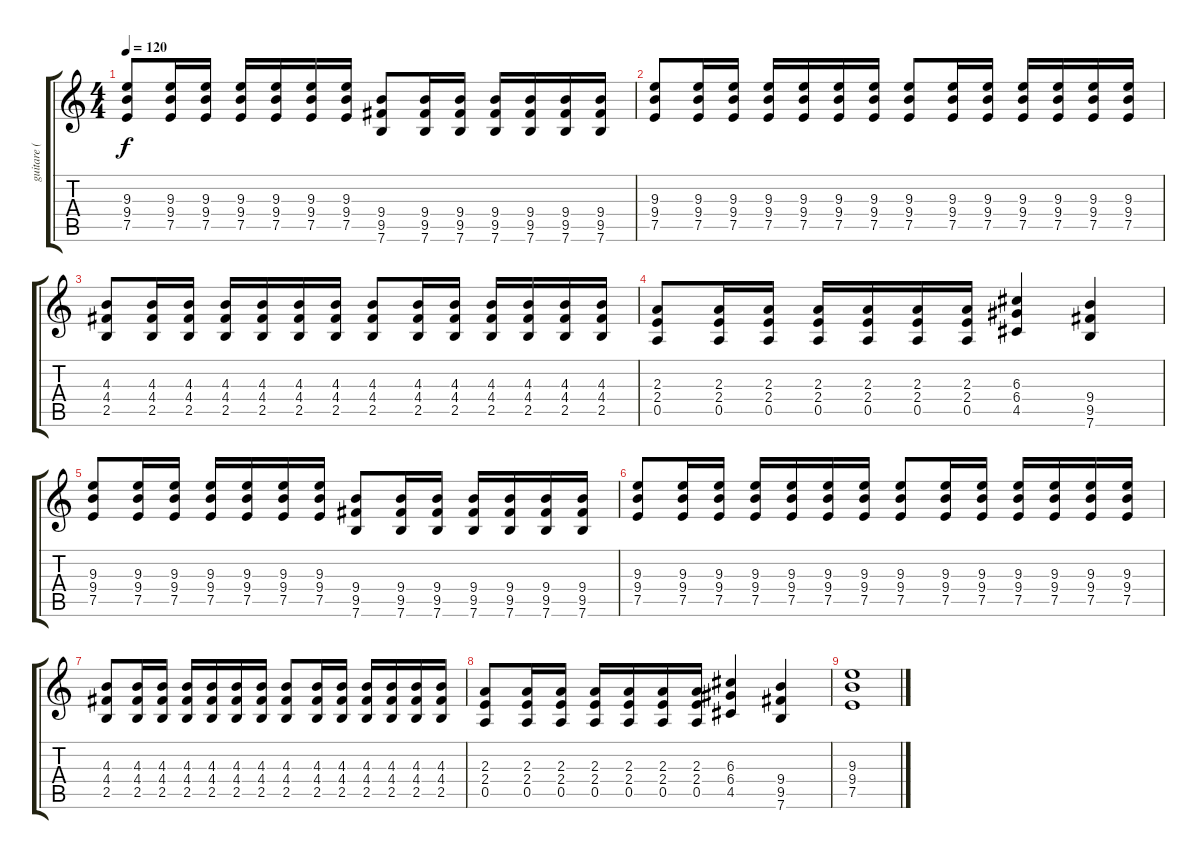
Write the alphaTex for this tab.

\track ("guitare ( Fred )" "guitare ( ") {instrument distortionguitar}
\staff {score tabs}
\tuning (E4 B3 G3 D3 A2 E2) {hide}
\ts (4 4)
\tempo 120
\clef g2
\ks c
(9.3 9.4 7.5).8{dy f} (9.3 9.4 7.5).16 (9.3 9.4 7.5).16 (9.3 9.4 7.5).16 (9.3 9.4 7.5).16 (9.3 9.4 7.5).16 (9.3 9.4 7.5).16 (9.4 9.5 7.6).8 (9.4 9.5 7.6).16 (9.4 9.5 7.6).16 (9.4 9.5 7.6).16 (9.4 9.5 7.6).16 (9.4 9.5 7.6).16 (9.4 9.5 7.6).16 |
(9.3 9.4 7.5).8 (9.3 9.4 7.5).16 (9.3 9.4 7.5).16 (9.3 9.4 7.5).16 (9.3 9.4 7.5).16 (9.3 9.4 7.5).16 (9.3 9.4 7.5).16 (9.3 9.4 7.5).8 (9.3 9.4 7.5).16 (9.3 9.4 7.5).16 (9.3 9.4 7.5).16 (9.3 9.4 7.5).16 (9.3 9.4 7.5).16 (9.3 9.4 7.5).16 |
(4.3 4.4 2.5).8 (4.3 4.4 2.5).16 (4.3 4.4 2.5).16 (4.3 4.4 2.5).16 (4.3 4.4 2.5).16 (4.3 4.4 2.5).16 (4.3 4.4 2.5).16 (4.3 4.4 2.5).8 (4.3 4.4 2.5).16 (4.3 4.4 2.5).16 (4.3 4.4 2.5).16 (4.3 4.4 2.5).16 (4.3 4.4 2.5).16 (4.3 4.4 2.5).16 |
(2.3 2.4 0.5).8 (2.3 2.4 0.5).16 (2.3 2.4 0.5).16 (2.3 2.4 0.5).16 (2.3 2.4 0.5).16 (2.3 2.4 0.5).16 (2.3 2.4 0.5).16 (6.3 6.4 4.5).4 (9.4 9.5 7.6).4 |
(9.3 9.4 7.5).8 (9.3 9.4 7.5).16 (9.3 9.4 7.5).16 (9.3 9.4 7.5).16 (9.3 9.4 7.5).16 (9.3 9.4 7.5).16 (9.3 9.4 7.5).16 (9.4 9.5 7.6).8 (9.4 9.5 7.6).16 (9.4 9.5 7.6).16 (9.4 9.5 7.6).16 (9.4 9.5 7.6).16 (9.4 9.5 7.6).16 (9.4 9.5 7.6).16 |
(9.3 9.4 7.5).8 (9.3 9.4 7.5).16 (9.3 9.4 7.5).16 (9.3 9.4 7.5).16 (9.3 9.4 7.5).16 (9.3 9.4 7.5).16 (9.3 9.4 7.5).16 (9.3 9.4 7.5).8 (9.3 9.4 7.5).16 (9.3 9.4 7.5).16 (9.3 9.4 7.5).16 (9.3 9.4 7.5).16 (9.3 9.4 7.5).16 (9.3 9.4 7.5).16 |
(4.3 4.4 2.5).8 (4.3 4.4 2.5).16 (4.3 4.4 2.5).16 (4.3 4.4 2.5).16 (4.3 4.4 2.5).16 (4.3 4.4 2.5).16 (4.3 4.4 2.5).16 (4.3 4.4 2.5).8 (4.3 4.4 2.5).16 (4.3 4.4 2.5).16 (4.3 4.4 2.5).16 (4.3 4.4 2.5).16 (4.3 4.4 2.5).16 (4.3 4.4 2.5).16 |
(2.3 2.4 0.5).8 (2.3 2.4 0.5).16 (2.3 2.4 0.5).16 (2.3 2.4 0.5).16 (2.3 2.4 0.5).16 (2.3 2.4 0.5).16 (2.3 2.4 0.5).16 (6.3 6.4 4.5).4 (9.4 9.5 7.6).4 |
(9.3 9.4 7.5).1
